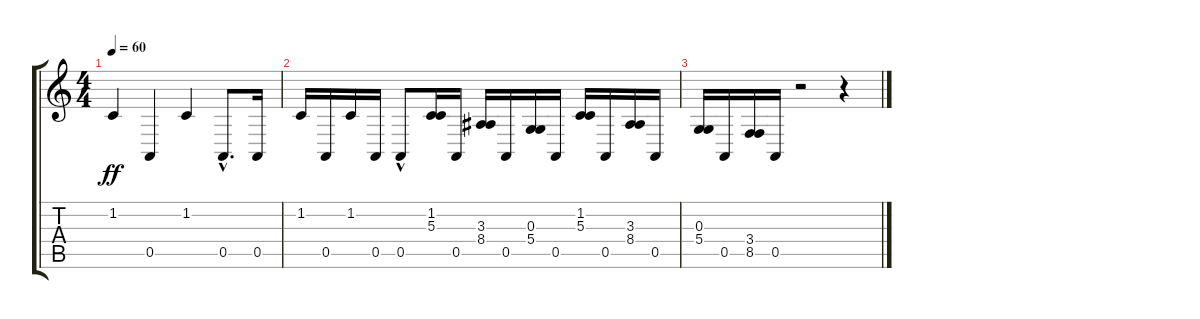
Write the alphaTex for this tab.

\track "" {instrument synthdrum}
\staff {score tabs}
\tuning (E4 B3 G3 D3 A2 E2) {hide}
\ts (4 4)
\tempo 60
\clef g2
\ks c
1.2.4{dy ff} 0.5.4 1.2.4 0.5{hac}.8{d} 0.5.16 |
1.2.16 0.5.16 1.2.16 0.5.16 0.5{hac}.8 (1.2 5.3).16 0.5.16 (3.3 8.4).16 0.5.16 (0.3 5.4).16 0.5.16 (1.2 5.3).16 0.5.16 (3.3 8.4).16 0.5.16 |
(0.3 5.4).16 0.5.16 (3.4 8.5).16 0.5.16 r.2 r.4
